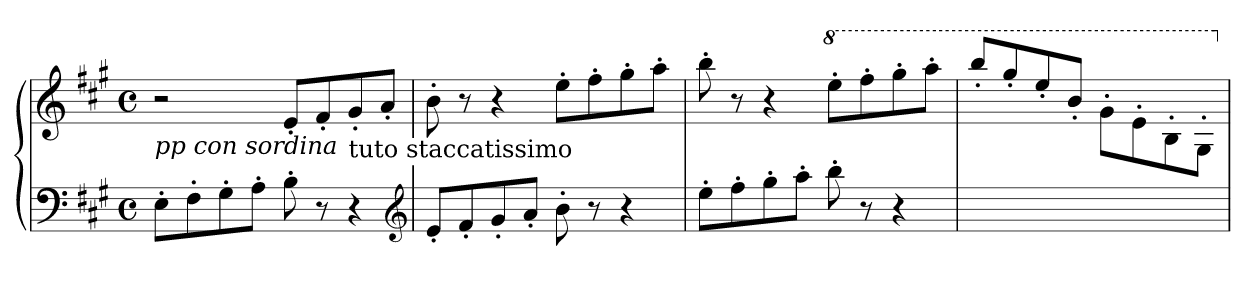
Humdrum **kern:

**kern	**kern
*part1	*part1
*staff2	*staff1
*clefF4	*clefG2
*k[f#c#g#]	*k[f#c#g#]
*M4/4	*M4/4
*met(c)	*met(c)
=1	=1
!	!LO:TX:b:i:t=pp  con sordina
8E'\L	2r
8F#'\	.
8G#'\	.
8A'\J	.
8B'\	8e'/L
8r	8f#'/
!	!LO:TX:b:t=tuto staccatissimo
4r	8g#'/
.	8a'/J
*clefG2	*
=2	=2
8e'/L	8b'\
8f#'/	8r
8g#'/	4r
8a'/J	.
8b'\	8ee'\L
8r	8ff#'\
4r	8gg#'\
.	8aa'\J
=3	=3
8ee'\L	8bb'\
8ff#'\	8r
8gg#'\	4r
8aa'\J	.
*	*8va
8bb'\	8eee'\L
8r	8fff#'\
4r	8ggg#'\
.	8aaa'\J
=4	=4
1ryy	8bbb'/L
.	8ggg#'/
.	8eee'/
.	8bb'/J
.	8gg#'\L
.	8ee'\
.	8b'\
.	8g#'\J
*	*X8va
=	=
*-	*-
